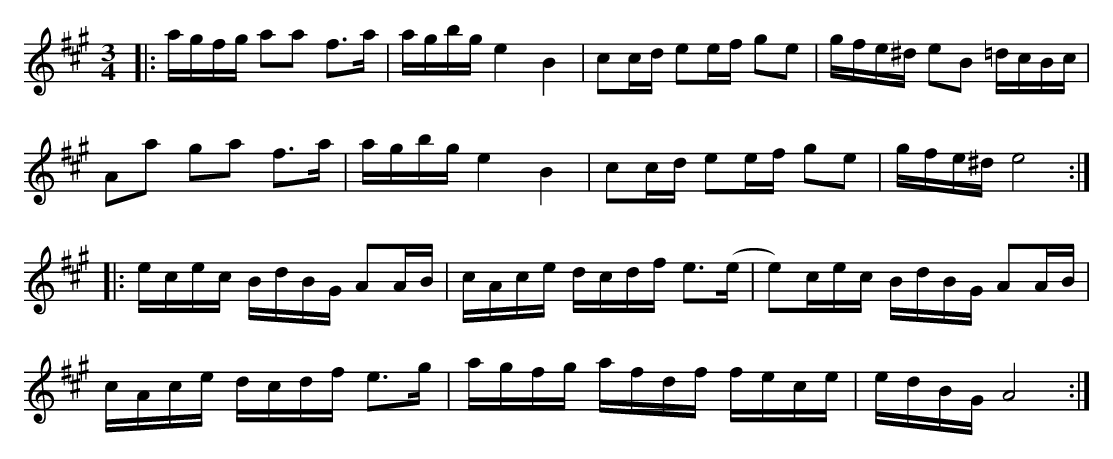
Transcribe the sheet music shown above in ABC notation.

X:1
M:3/4
K:A
|:a/g/f/g/ aa f>a|a/g/b/g/ e2 B2|cc/d/ ee/f/ ge|g/f/e/^d/ eB =d/c/B/c/|
Aa ga f>a|a/g/b/g/ e2 B2|cc/d/ ee/f/ ge|g/f/e/^d/ e4:|
|:e/c/e/c/ B/d/B/G/ AA/B/|c/A/c/e/ d/c/d/f/ e>(e|e)/c/e/c/ B/d/B/G/ AA/B/|
c/A/c/e/ d/c/d/f/ e>g|a/g/f/g/ a/f/d/f/ f/e/c/e/|e/d/B/G/ A4:|
